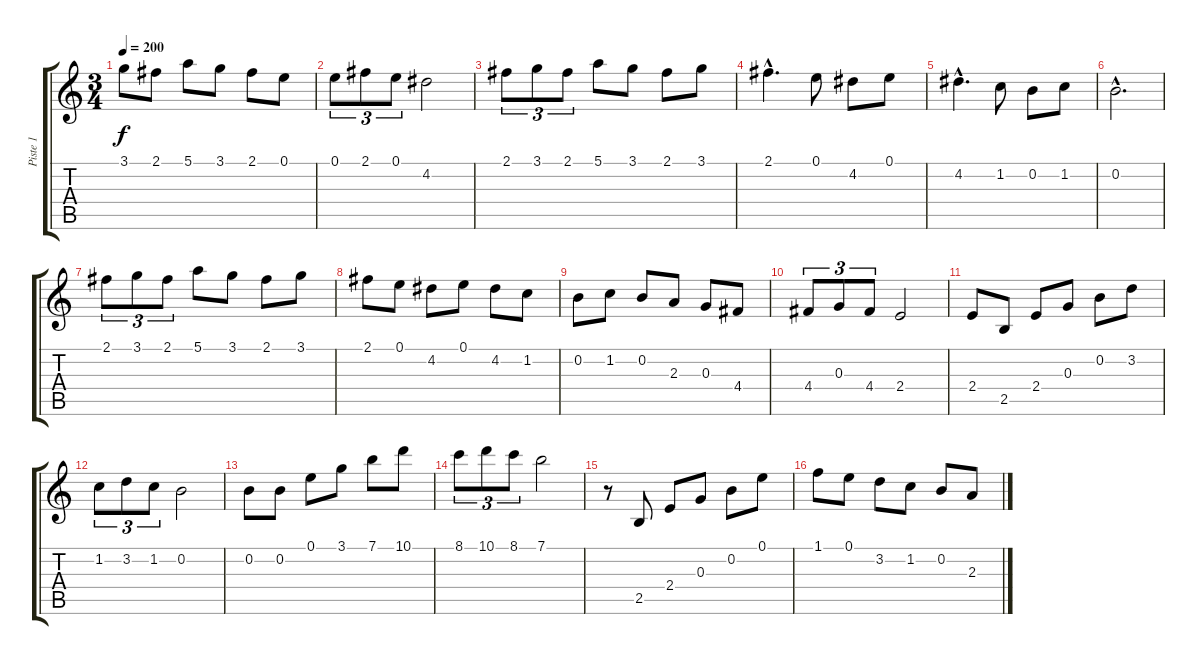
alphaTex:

\track ("Piste 1" "Piste 1") {instrument acousticguitarnylon}
\staff {score tabs}
\tuning (E4 B3 G3 D3 A2 E2) {hide}
\ts (3 4)
\tempo 200
\clef g2
\ks c
3.1.8{dy f} 2.1.8 5.1.8 3.1.8 2.1.8 0.1.8 |
0.1.8{tu (3 2)} 2.1.8{tu (3 2)} 0.1.8{tu (3 2)} 4.2.2 |
2.1.8{tu (3 2)} 3.1.8{tu (3 2)} 2.1.8{tu (3 2)} 5.1.8 3.1.8 2.1.8 3.1.8 |
2.1{hac}.4{d} 0.1.8 4.2.8 0.1.8 |
4.2{hac}.4{d} 1.2.8 0.2.8 1.2.8 |
0.2{hac}.2{d} |
2.1.8{tu (3 2)} 3.1.8{tu (3 2)} 2.1.8{tu (3 2)} 5.1.8 3.1.8 2.1.8 3.1.8 |
2.1.8 0.1.8 4.2.8 0.1.8 4.2.8 1.2.8 |
0.2.8 1.2.8 0.2.8 2.3.8 0.3.8 4.4.8 |
4.4.8{tu (3 2)} 0.3.8{tu (3 2)} 4.4.8{tu (3 2)} 2.4.2 |
2.4.8 2.5.8 2.4.8 0.3.8 0.2.8 3.2.8 |
1.2.8{tu (3 2)} 3.2.8{tu (3 2)} 1.2.8{tu (3 2)} 0.2.2 |
0.2.8 0.2.8 0.1.8 3.1.8 7.1.8 10.1.8 |
8.1.8{tu (3 2)} 10.1.8{tu (3 2)} 8.1.8{tu (3 2)} 7.1.2 |
r.8 2.5.8 2.4.8 0.3.8 0.2.8 0.1.8 |
1.1.8 0.1.8 3.2.8 1.2.8 0.2.8 2.3.8
